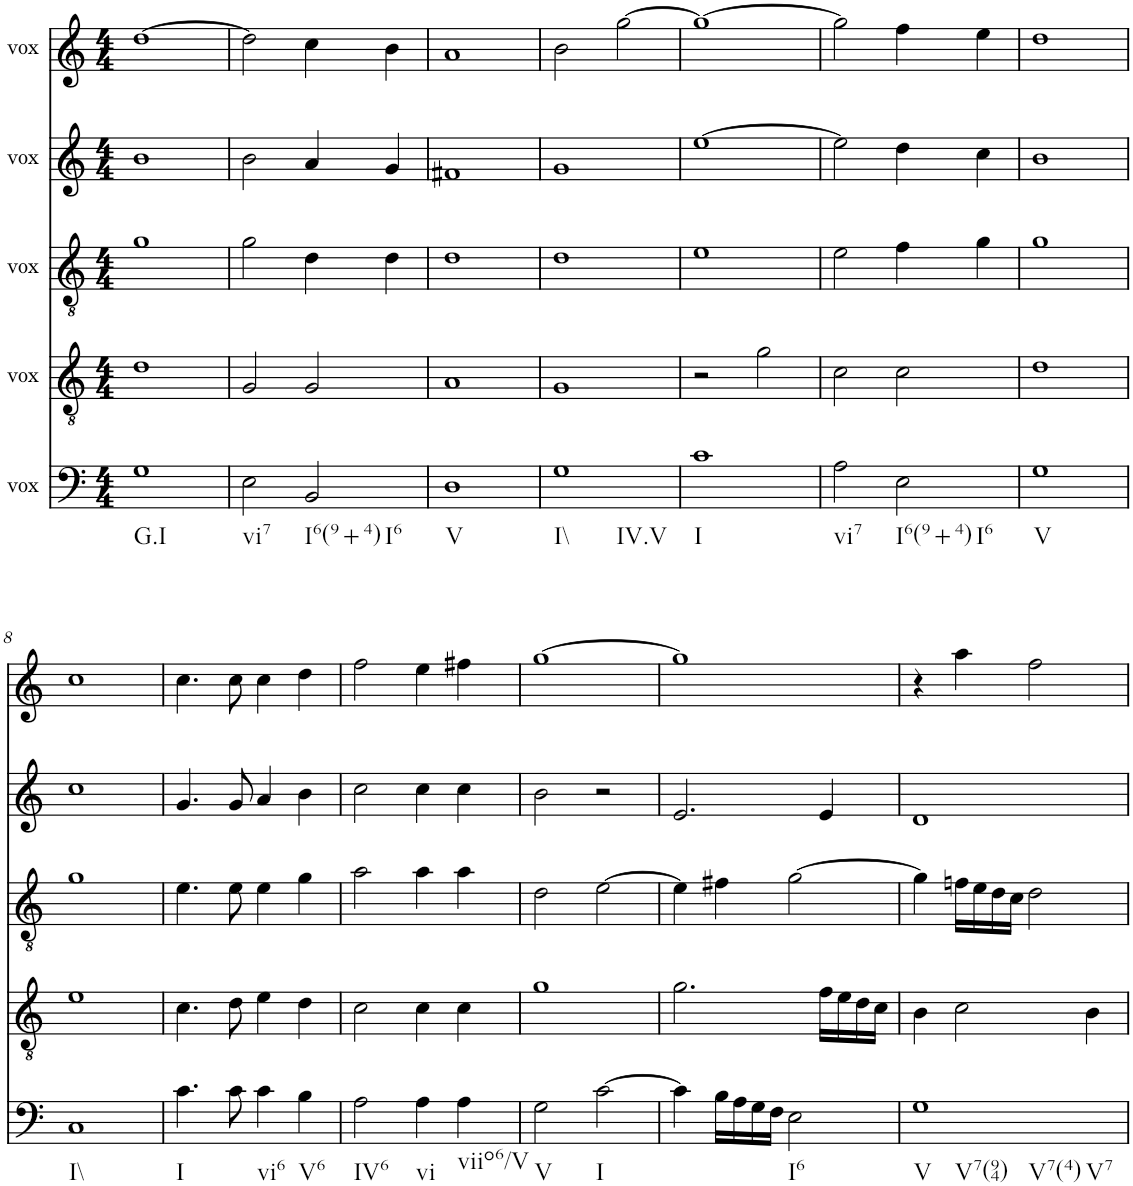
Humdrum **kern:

**kern	**kern	**kern	**kern	**kern
*part5	*part4	*part3	*part2	*part1
*staff5	*staff4	*staff3	*staff2	*staff1
*I"vox	*I"vox	*I"vox	*I"vox	*I"vox
*clefF4	*clefGv2	*clefGv2	*clefG2	*clefG2
*k[]	*k[]	*k[]	*k[]	*k[]
*M4/4	*M4/4	*M4/4	*M4/4	*M4/4
=1	=1	=1	=1	=1
!LO:TX:b:t=G.I	!	!	!	!
1G	1d	1g	1b	[1dd
=2	=2	=2	=2	=2
!LO:TX:b:t=vi7	!	!	!	!
2E\	2G/	2g\	2b\	2dd\]
!LO:TX:b:t=I6(9+4)	!	!	!	!
!LO:TX:b:t=I6	!	!	!	!
2BB/	2G/	4d\	4a/	4cc\
.	.	4d\	4g/	4b\
=3	=3	=3	=3	=3
!LO:TX:b:t=V	!	!	!	!
1D	1A	1d	1f#X	1a
=4	=4	=4	=4	=4
!LO:TX:b:t=I\\	!	!	!	!
!LO:TX:b:t=IV.V	!	!	!	!
1G	1G	1d	1g	2b\
.	.	.	.	[2gg\
=5	=5	=5	=5	=5
!LO:TX:b:t=I	!	!	!	!
1c	2r	1e	[1ee	1gg_
.	2g\	.	.	.
=6	=6	=6	=6	=6
!LO:TX:b:t=vi7	!	!	!	!
2A\	2c\	2e\	2ee\]	2gg\]
!LO:TX:b:t=I6(9+4)	!	!	!	!
!LO:TX:b:t=I6	!	!	!	!
2E\	2c\	4f\	4dd\	4ff\
.	.	4g\	4cc\	4ee\
=7	=7	=7	=7	=7
!LO:TX:b:t=V	!	!	!	!
1G	1d	1g	1b	1dd
!!LO:LB:g=z
=8	=8	=8	=8	=8
!LO:TX:b:t=I\\	!	!	!	!
1C	1e	1g	1cc	1cc
=9	=9	=9	=9	=9
!LO:TX:b:t=I	!	!	!	!
4.c\	4.c\	4.e\	4.g/	4.cc\
8c\	8d\	8e\	8g/	8cc\
!LO:TX:b:t=vi6	!	!	!	!
4c\	4e\	4e\	4a/	4cc\
!LO:TX:b:t=V6	!	!	!	!
4B\	4d\	4g\	4b\	4dd\
=10	=10	=10	=10	=10
!LO:TX:b:t=IV6	!	!	!	!
2A\	2c\	2a\	2cc\	2ff\
!LO:TX:b:t=vi	!	!	!	!
4A\	4c\	4a\	4cc\	4ee\
!LO:TX:b:t=viio6/V	!	!	!	!
4A\	4c\	4a\	4cc\	4ff#X\
=11	=11	=11	=11	=11
!LO:TX:b:t=V	!	!	!	!
2G\	1g	2d\	2b\	[1gg
!LO:TX:b:t=I	!	!	!	!
[2c\	.	[2e\	2r	.
=12	=12	=12	=12	=12
4c\]	2.g\	4e\]	2.e/	1gg]
16B\LL	.	4f#X\	.	.
16A\	.	.	.	.
16G\	.	.	.	.
16F\JJ	.	.	.	.
!LO:TX:b:t=I6	!	!	!	!
2E\	.	[2g\	.	.
.	16f\LL	.	4e/	.
.	16e\	.	.	.
.	16d\	.	.	.
.	16c\JJ	.	.	.
=13	=13	=13	=13	=13
!LO:TX:b:t=V	!	!	!	!
!LO:TX:b:t=V7(94)	!	!	!	!
!LO:TX:b:t=V7(4)	!	!	!	!
!LO:TX:b:t=V7	!	!	!	!
1G	4B\	4g\]	1d	4r
.	2c\	16fn\LL	.	4aa\
.	.	16e\	.	.
.	.	16d\	.	.
.	.	16c\JJ	.	.
.	.	2d\	.	2ff\
.	4B\	.	.	.
=	=	=	=	=
*-	*-	*-	*-	*-
